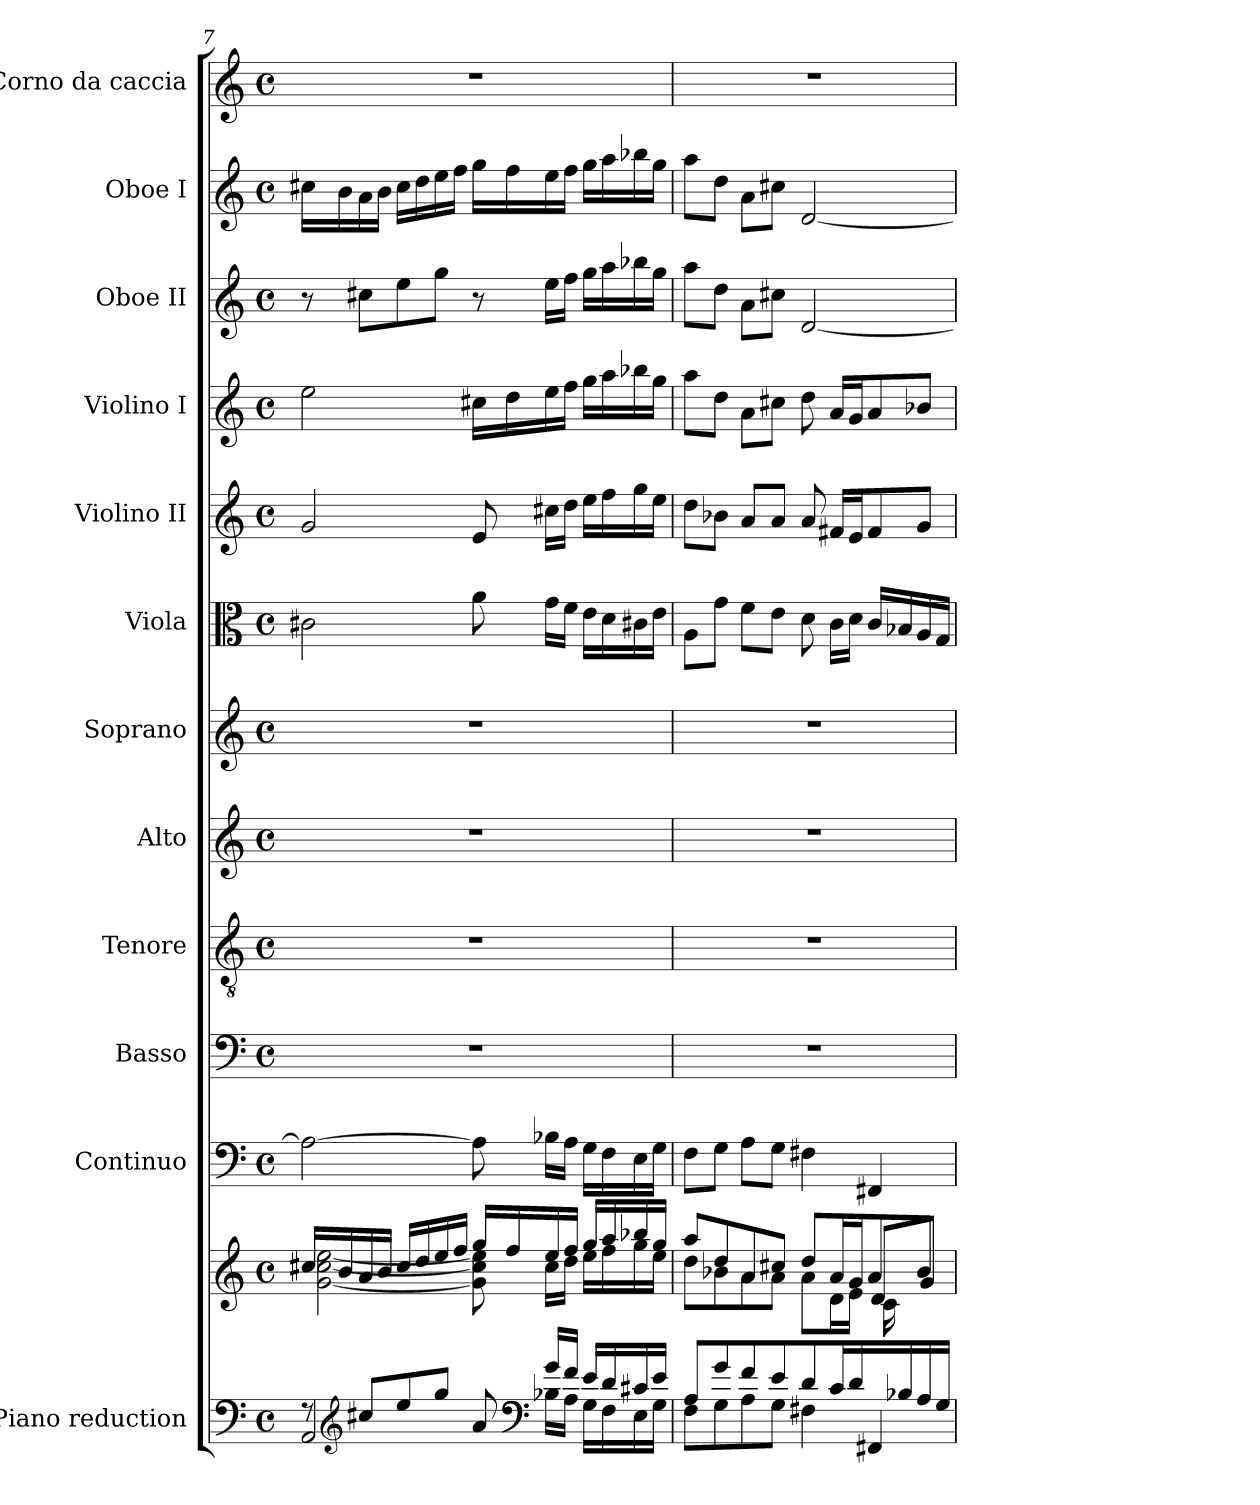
**kern	**kern	**kern	**kern	**kern	**kern	**kern	**kern	**kern	**kern	**kern	**kern	**kern
*part12	*part12	*part11	*part10	*part9	*part8	*part7	*part6	*part5	*part4	*part3	*part2	*part1
*staff13	*staff12	*staff11	*staff10	*staff9	*staff8	*staff7	*staff6	*staff5	*staff4	*staff3	*staff2	*staff1
*I"Piano reduction	*	*I"Continuo	*I"Basso	*I"Tenore	*I"Alto	*I"Soprano	*I"Viola	*I"Violino II	*I"Violino I	*I"Oboe II	*I"Oboe I	*I"Corno da caccia
*I'Pno	*	*	*	*	*	*	*I'Vla	*I'Vln	*I'Vln	*I'Ob	*I'Ob	*
!!LO:PB:g=z
*clefF4	*clefG2	*clefF4	*clefF4	*clefGv2	*clefG2	*clefG2	*clefC3	*clefG2	*clefG2	*clefG2	*clefG2	*clefG2
*	*	*	*	*	*	*	*	*	*	*	*	*ITrd7c12
*k[]	*k[]	*k[]	*k[]	*k[]	*k[]	*k[]	*k[]	*k[]	*k[]	*k[]	*k[]	*k[]
*M4/4	*M4/4	*M4/4	*M4/4	*M4/4	*M4/4	*M4/4	*M4/4	*M4/4	*M4/4	*M4/4	*M4/4	*M4/4
*met(c)	*met(c)	*met(c)	*met(c)	*met(c)	*met(c)	*met(c)	*met(c)	*met(c)	*met(c)	*met(c)	*met(c)	*met(c)
=7	=7	=7	=7	=7	=7	=7	=7	=7	=7	=7	=7	=7
*^	*^	*	*	*	*	*	*	*	*	*	*	*
8r	2AA/	16cc#X/LL	[2g\ [2cc#\ [2ee\	2A\_	1r	1r	1r	1r	2c#X\	2g/	2ee\	8r	16cc#X\LL	1r
.	.	16b/	.	.	.	.	.	.	.	.	.	.	16b\	.
*clefG2	*	*	*	*	*	*	*	*	*	*	*	*	*	*
8cc#X/L	.	16a/	.	.	.	.	.	.	.	.	.	8cc#X\L	16a\	.
.	.	16b/JJ	.	.	.	.	.	.	.	.	.	.	16b\JJ	.
8ee/	.	16cc#/LL	.	.	.	.	.	.	.	.	.	8ee\	16cc#\LL	.
.	.	16dd/	.	.	.	.	.	.	.	.	.	.	16dd\	.
8gg/J	.	16ee/	.	.	.	.	.	.	.	.	.	8gg\J	16ee\	.
.	.	16ff/JJ	.	.	.	.	.	.	.	.	.	.	16ff\JJ	.
8a/	8ryy	16gg/LL	8g\] 8cc#\] 8ee\]	8A\]	.	.	.	.	8a\	8e/	16cc#X\LL	8r	16gg\LL	.
.	.	16ff/	.	.	.	.	.	.	.	.	16dd\	.	16ff\	.
*clefF4	*	*	*	*	*	*	*	*	*	*	*	*	*	*
16g/LL	16B-X\LL	16ee/	16cc#\LL	16B-X\LL	.	.	.	.	16g\LL	16cc#X\LL	16ee\	16ee\LL	16ee\	.
16f/JJ	16A\JJ	16ff/JJ	16dd\JJ	16A\JJ	.	.	.	.	16f\JJ	16dd\JJ	16ff\JJ	16ff\JJ	16ff\JJ	.
16e/LL	16G\LL	16gg/LL	16ee\LL	16G\LL	.	.	.	.	16e\LL	16ee\LL	16gg\LL	16gg\LL	16gg\LL	.
16d/	16F\	16aa/	16ff\	16F\	.	.	.	.	16d\	16ff\	16aa\	16aa\	16aa\	.
16c#X/	16E\	16bb-X/	16gg\	16E\	.	.	.	.	16c#X\	16gg\	16bb-X\	16bb-X\	16bb-X\	.
16e/JJ	16G\JJ	16gg/JJ	16ee\JJ	16G\JJ	.	.	.	.	16e\JJ	16ee\JJ	16gg\JJ	16gg\JJ	16gg\JJ	.
=8	=8	=8	=8	=8	=8	=8	=8	=8	=8	=8	=8	=8	=8	=8
*	*	*	*^	*	*	*	*	*	*	*	*	*	*	*
8A/L	8F\L	8aa/L	8dd\L	2.ryy	8F\L	1r	1r	1r	1r	8A\L	8dd\L	8aa\L	8aa\L	8aa\L	1r
8g/	8G\	8dd/	8b-X\	.	8G\J	.	.	.	.	8g\J	8b-X\J	8dd\J	8dd\J	8dd\J	.
8f/	8A\	8a/	8a\	.	8A\L	.	.	.	.	8f\L	8a/L	8a\L	8a\L	8a\L	.
8e/J	8G\J	8cc#X/J	8a\J	.	8G\J	.	.	.	.	8e\J	8a/J	8cc#X\J	8cc#X\J	8cc#X\J	.
8d/L	4F#X\	8dd/L	8a\L	.	4F#X\	.	.	.	.	8d\	8a/	8dd\	[2d/	[2d/	.
16c/L	.	16a/L	16d\L	.	.	.	.	.	.	16c\LL	16f#X/LL	16a/LL	.	.	.
16d/JJ	.	16g/J	16e\JJ	.	.	.	.	.	.	16d\JJ	16e/J	16g/J	.	.	.
16ryy	4FF#X/	8a/	8d/L	16c\LL	4FF#X/	.	.	.	.	16c/LL	8f#/	8a/	.	.	.
16B-X/	.	.	.	8.ryy	.	.	.	.	.	16B-X/	.	.	.	.	.
16A/	.	8b-/J	8g\J	.	.	.	.	.	.	16A/	8g/J	8b-X/J	.	.	.
16G/JJ	.	.	.	.	.	.	.	.	.	16G/JJ	.	.	.	.	.
*v	*v	*	*	*	*	*	*	*	*	*	*	*	*	*	*
*	*v	*v	*v	*	*	*	*	*	*	*	*	*	*	*
=	=	=	=	=	=	=	=	=	=	=	=	=
*-	*-	*-	*-	*-	*-	*-	*-	*-	*-	*-	*-	*-
